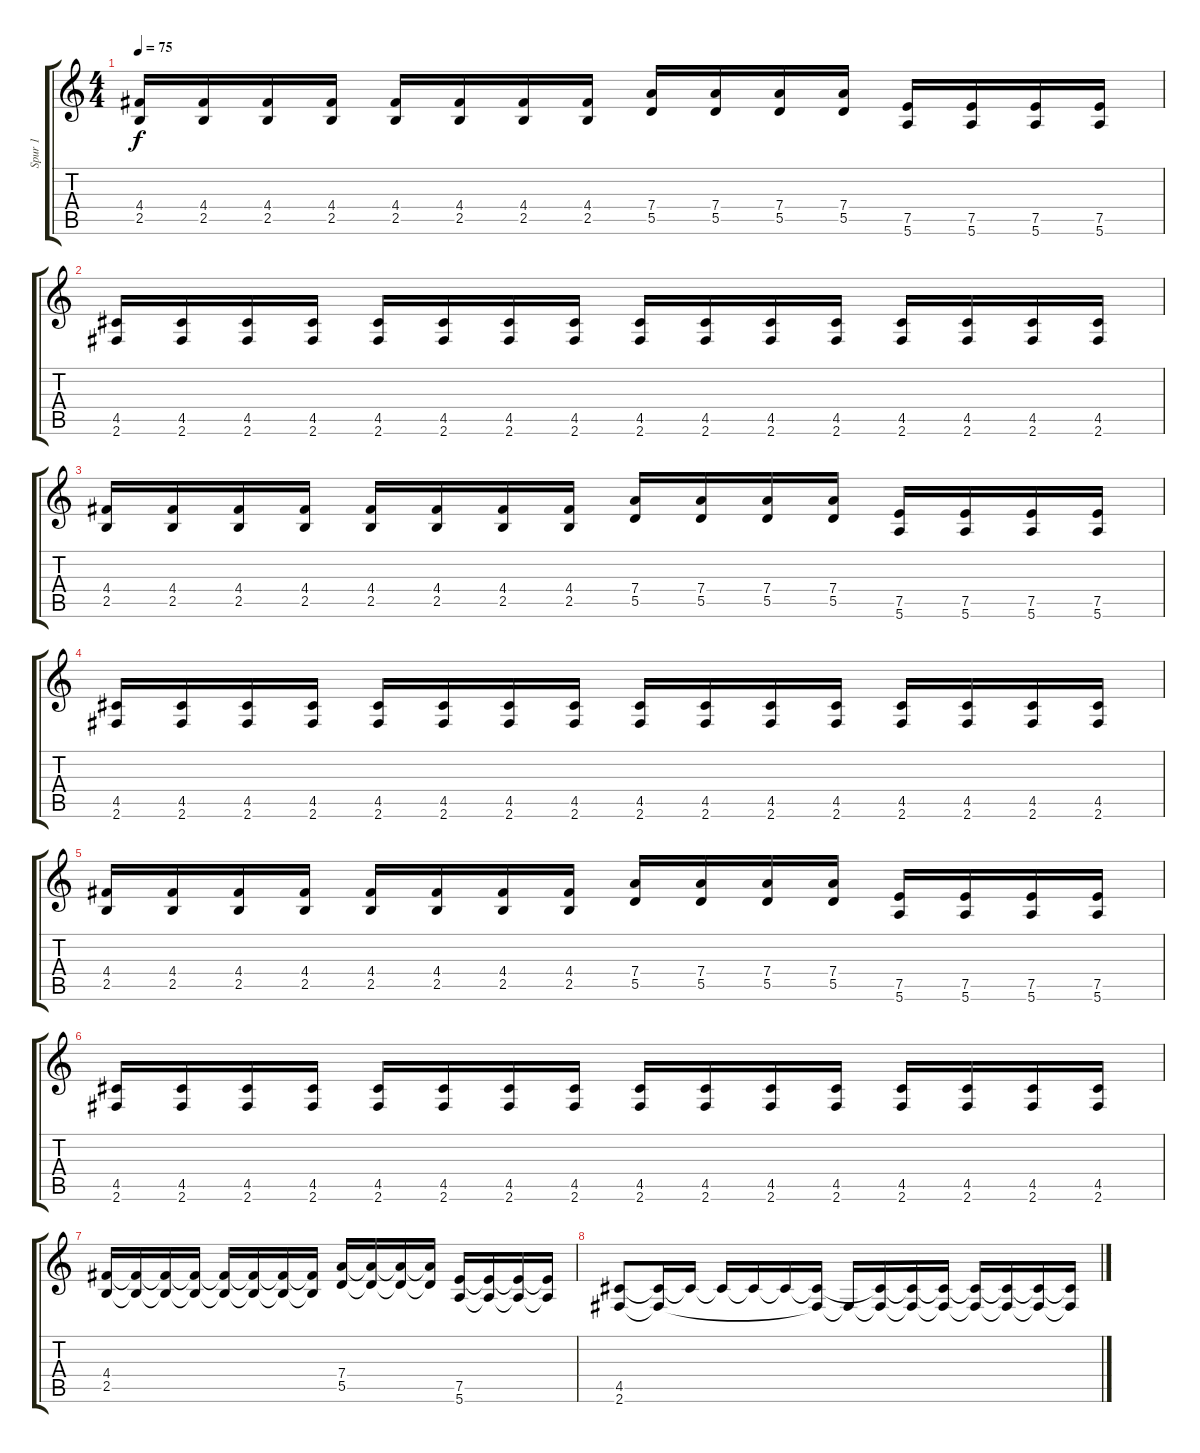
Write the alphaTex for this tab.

\track ("Spur 1" "Spur 1") {instrument distortionguitar}
\staff {score tabs}
\tuning (E4 B3 G3 D3 A2 E2) {hide}
\ts (4 4)
\tempo 75
\clef g2
\ks c
(4.4 2.5).16{dy f instrument distortionguitar} (4.4 2.5).16 (4.4 2.5).16 (4.4 2.5).16 (4.4 2.5).16 (4.4 2.5).16 (4.4 2.5).16 (4.4 2.5).16 (7.4 5.5).16 (7.4 5.5).16 (7.4 5.5).16 (7.4 5.5).16 (7.5 5.6).16 (7.5 5.6).16 (7.5 5.6).16 (7.5 5.6).16 |
(4.5 2.6).16 (4.5 2.6).16 (4.5 2.6).16 (4.5 2.6).16 (4.5 2.6).16 (4.5 2.6).16 (4.5 2.6).16 (4.5 2.6).16 (4.5 2.6).16 (4.5 2.6).16 (4.5 2.6).16 (4.5 2.6).16 (4.5 2.6).16 (4.5 2.6).16 (4.5 2.6).16 (4.5 2.6).16 |
(4.4 2.5).16 (4.4 2.5).16 (4.4 2.5).16 (4.4 2.5).16 (4.4 2.5).16 (4.4 2.5).16 (4.4 2.5).16 (4.4 2.5).16 (7.4 5.5).16 (7.4 5.5).16 (7.4 5.5).16 (7.4 5.5).16 (7.5 5.6).16 (7.5 5.6).16 (7.5 5.6).16 (7.5 5.6).16 |
(4.5 2.6).16 (4.5 2.6).16 (4.5 2.6).16 (4.5 2.6).16 (4.5 2.6).16 (4.5 2.6).16 (4.5 2.6).16 (4.5 2.6).16 (4.5 2.6).16 (4.5 2.6).16 (4.5 2.6).16 (4.5 2.6).16 (4.5 2.6).16 (4.5 2.6).16 (4.5 2.6).16 (4.5 2.6).16 |
(4.4 2.5).16 (4.4 2.5).16 (4.4 2.5).16 (4.4 2.5).16 (4.4 2.5).16 (4.4 2.5).16 (4.4 2.5).16 (4.4 2.5).16 (7.4 5.5).16 (7.4 5.5).16 (7.4 5.5).16 (7.4 5.5).16 (7.5 5.6).16 (7.5 5.6).16 (7.5 5.6).16 (7.5 5.6).16 |
(4.5 2.6).16 (4.5 2.6).16 (4.5 2.6).16 (4.5 2.6).16 (4.5 2.6).16 (4.5 2.6).16 (4.5 2.6).16 (4.5 2.6).16 (4.5 2.6).16 (4.5 2.6).16 (4.5 2.6).16 (4.5 2.6).16 (4.5 2.6).16 (4.5 2.6).16 (4.5 2.6).16 (4.5 2.6).16 |
(4.4 2.5).16 (4.4{t} 2.5{t}).16 (4.4{t} 2.5{t}).16 (4.4{t} 2.5{t}).16 (4.4{t} 2.5{t}).16 (4.4{t} 2.5{t}).16 (4.4{t} 2.5{t}).16 (4.4{t} 2.5{t}).16 (7.4 5.5).16 (7.4{t} 5.5{t}).16 (7.4{t} 5.5{t}).16 (7.4{t} 5.5{t}).16 (7.5 5.6).16 (7.5{t} 5.6{t}).16 (7.5{t} 5.6{t}).16 (7.5{t} 5.6{t}).16 |
(4.5 2.6).8 (4.5{t} 2.6{t}).16 4.5{t}.16 4.5{t}.16 4.5{t}.16 4.5{t}.16 (4.5{t} 2.6{t}).16 2.6{t}.16 (4.5{t} 2.6{t}).16 (4.5{t} 2.6{t}).16 (4.5{t} 2.6{t}).16 (4.5{t} 2.6{t}).16 (4.5{t} 2.6{t}).16 (4.5{t} 2.6{t}).16 (4.5{t} 2.6{t}).16
